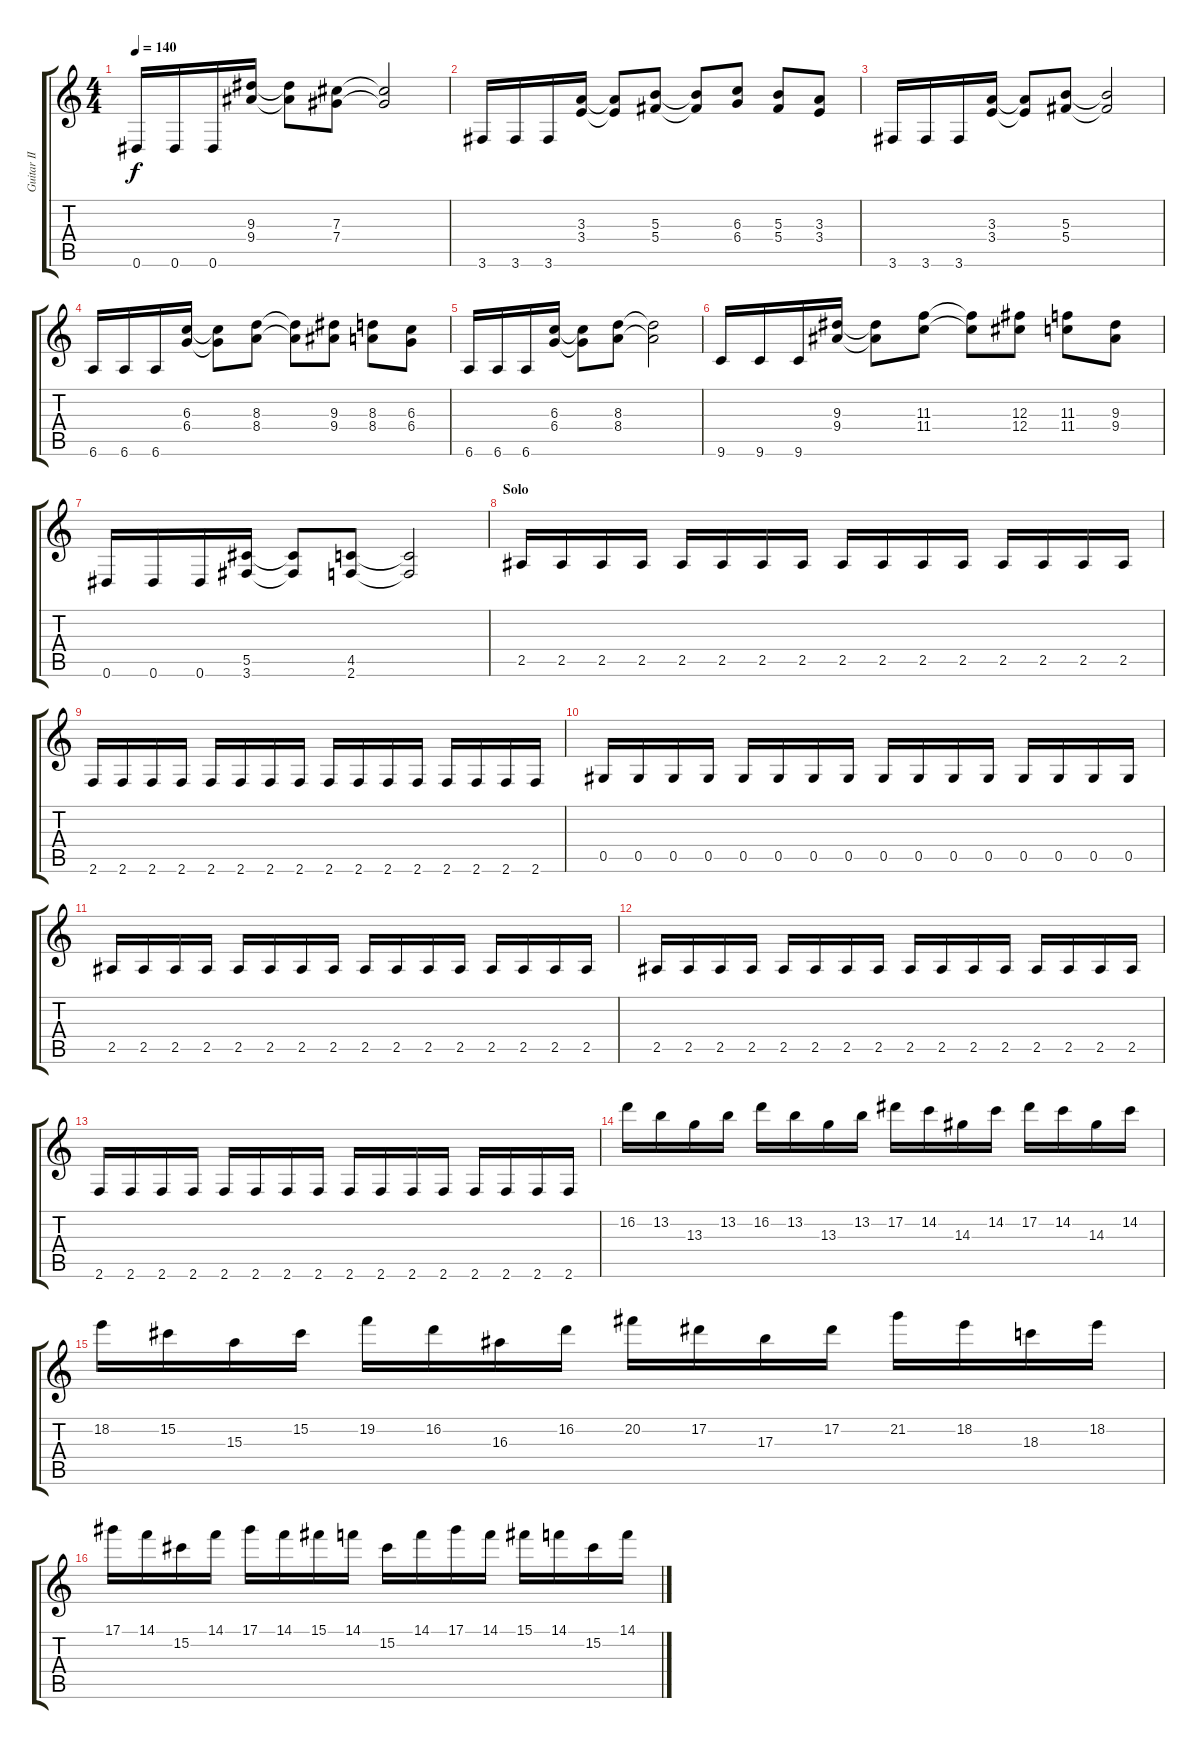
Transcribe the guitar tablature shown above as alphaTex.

\track ("Guitar II" "Guitar II") {instrument distortionguitar}
\staff {score tabs}
\tuning (Eb4 Bb3 Gb3 Db3 Ab2 Eb2) {hide}
\ts (4 4)
\tempo 140
\clef g2
\ks c
0.6.16{dy f} 0.6.16 0.6.16 (9.3 9.4).16 (9.3{t} 9.4{t}).8 (7.3 7.4).8 (7.3{t} 7.4{t}).2 |
3.6.16 3.6.16 3.6.16 (3.3 3.4).16 (3.3{t} 3.4{t}).8 (5.3 5.4).8 (5.3{t} 5.4{t}).8 (6.3 6.4).8 (5.3 5.4).8 (3.3 3.4).8 |
3.6.16 3.6.16 3.6.16 (3.3 3.4).16 (3.3{t} 3.4{t}).8 (5.3 5.4).8 (5.3{t} 5.4{t}).2 |
6.6.16 6.6.16 6.6.16 (6.3 6.4).16 (6.3{t} 6.4{t}).8 (8.3 8.4).8 (8.3{t} 8.4{t}).8 (9.3 9.4).8 (8.3 8.4).8 (6.3 6.4).8 |
6.6.16 6.6.16 6.6.16 (6.3 6.4).16 (6.3{t} 6.4{t}).8 (8.3 8.4).8 (8.3{t} 8.4{t}).2 |
9.6.16 9.6.16 9.6.16 (9.3 9.4).16 (9.3{t} 9.4{t}).8 (11.3 11.4).8 (11.3{t} 11.4{t}).8 (12.3 12.4).8 (11.3 11.4).8 (9.3 9.4).8 |
0.6.16 0.6.16 0.6.16 (5.5 3.6).16 (5.5{t} 3.6{t}).8 (4.5 2.6).8 (4.5{t} 2.6{t}).2 |
\section ("" "Solo")
2.5.16 2.5.16 2.5.16 2.5.16 2.5.16 2.5.16 2.5.16 2.5.16 2.5.16 2.5.16 2.5.16 2.5.16 2.5.16 2.5.16 2.5.16 2.5.16 |
2.6.16 2.6.16 2.6.16 2.6.16 2.6.16 2.6.16 2.6.16 2.6.16 2.6.16 2.6.16 2.6.16 2.6.16 2.6.16 2.6.16 2.6.16 2.6.16 |
0.5.16 0.5.16 0.5.16 0.5.16 0.5.16 0.5.16 0.5.16 0.5.16 0.5.16 0.5.16 0.5.16 0.5.16 0.5.16 0.5.16 0.5.16 0.5.16 |
2.5.16 2.5.16 2.5.16 2.5.16 2.5.16 2.5.16 2.5.16 2.5.16 2.5.16 2.5.16 2.5.16 2.5.16 2.5.16 2.5.16 2.5.16 2.5.16 |
2.5.16 2.5.16 2.5.16 2.5.16 2.5.16 2.5.16 2.5.16 2.5.16 2.5.16 2.5.16 2.5.16 2.5.16 2.5.16 2.5.16 2.5.16 2.5.16 |
2.6.16 2.6.16 2.6.16 2.6.16 2.6.16 2.6.16 2.6.16 2.6.16 2.6.16 2.6.16 2.6.16 2.6.16 2.6.16 2.6.16 2.6.16 2.6.16 |
16.2.16 13.2.16 13.3.16 13.2.16 16.2.16 13.2.16 13.3.16 13.2.16 17.2.16 14.2.16 14.3.16 14.2.16 17.2.16 14.2.16 14.3.16 14.2.16 |
18.2.16 15.2.16 15.3.16 15.2.16 19.2.16 16.2.16 16.3.16 16.2.16 20.2.16 17.2.16 17.3.16 17.2.16 21.2.16 18.2.16 18.3.16 18.2.16 |
\section ("" "")
17.1.16 14.1.16 15.2.16 14.1.16 17.1.16 14.1.16 15.1.16 14.1.16 15.2.16 14.1.16 17.1.16 14.1.16 15.1.16 14.1.16 15.2.16 14.1.16
